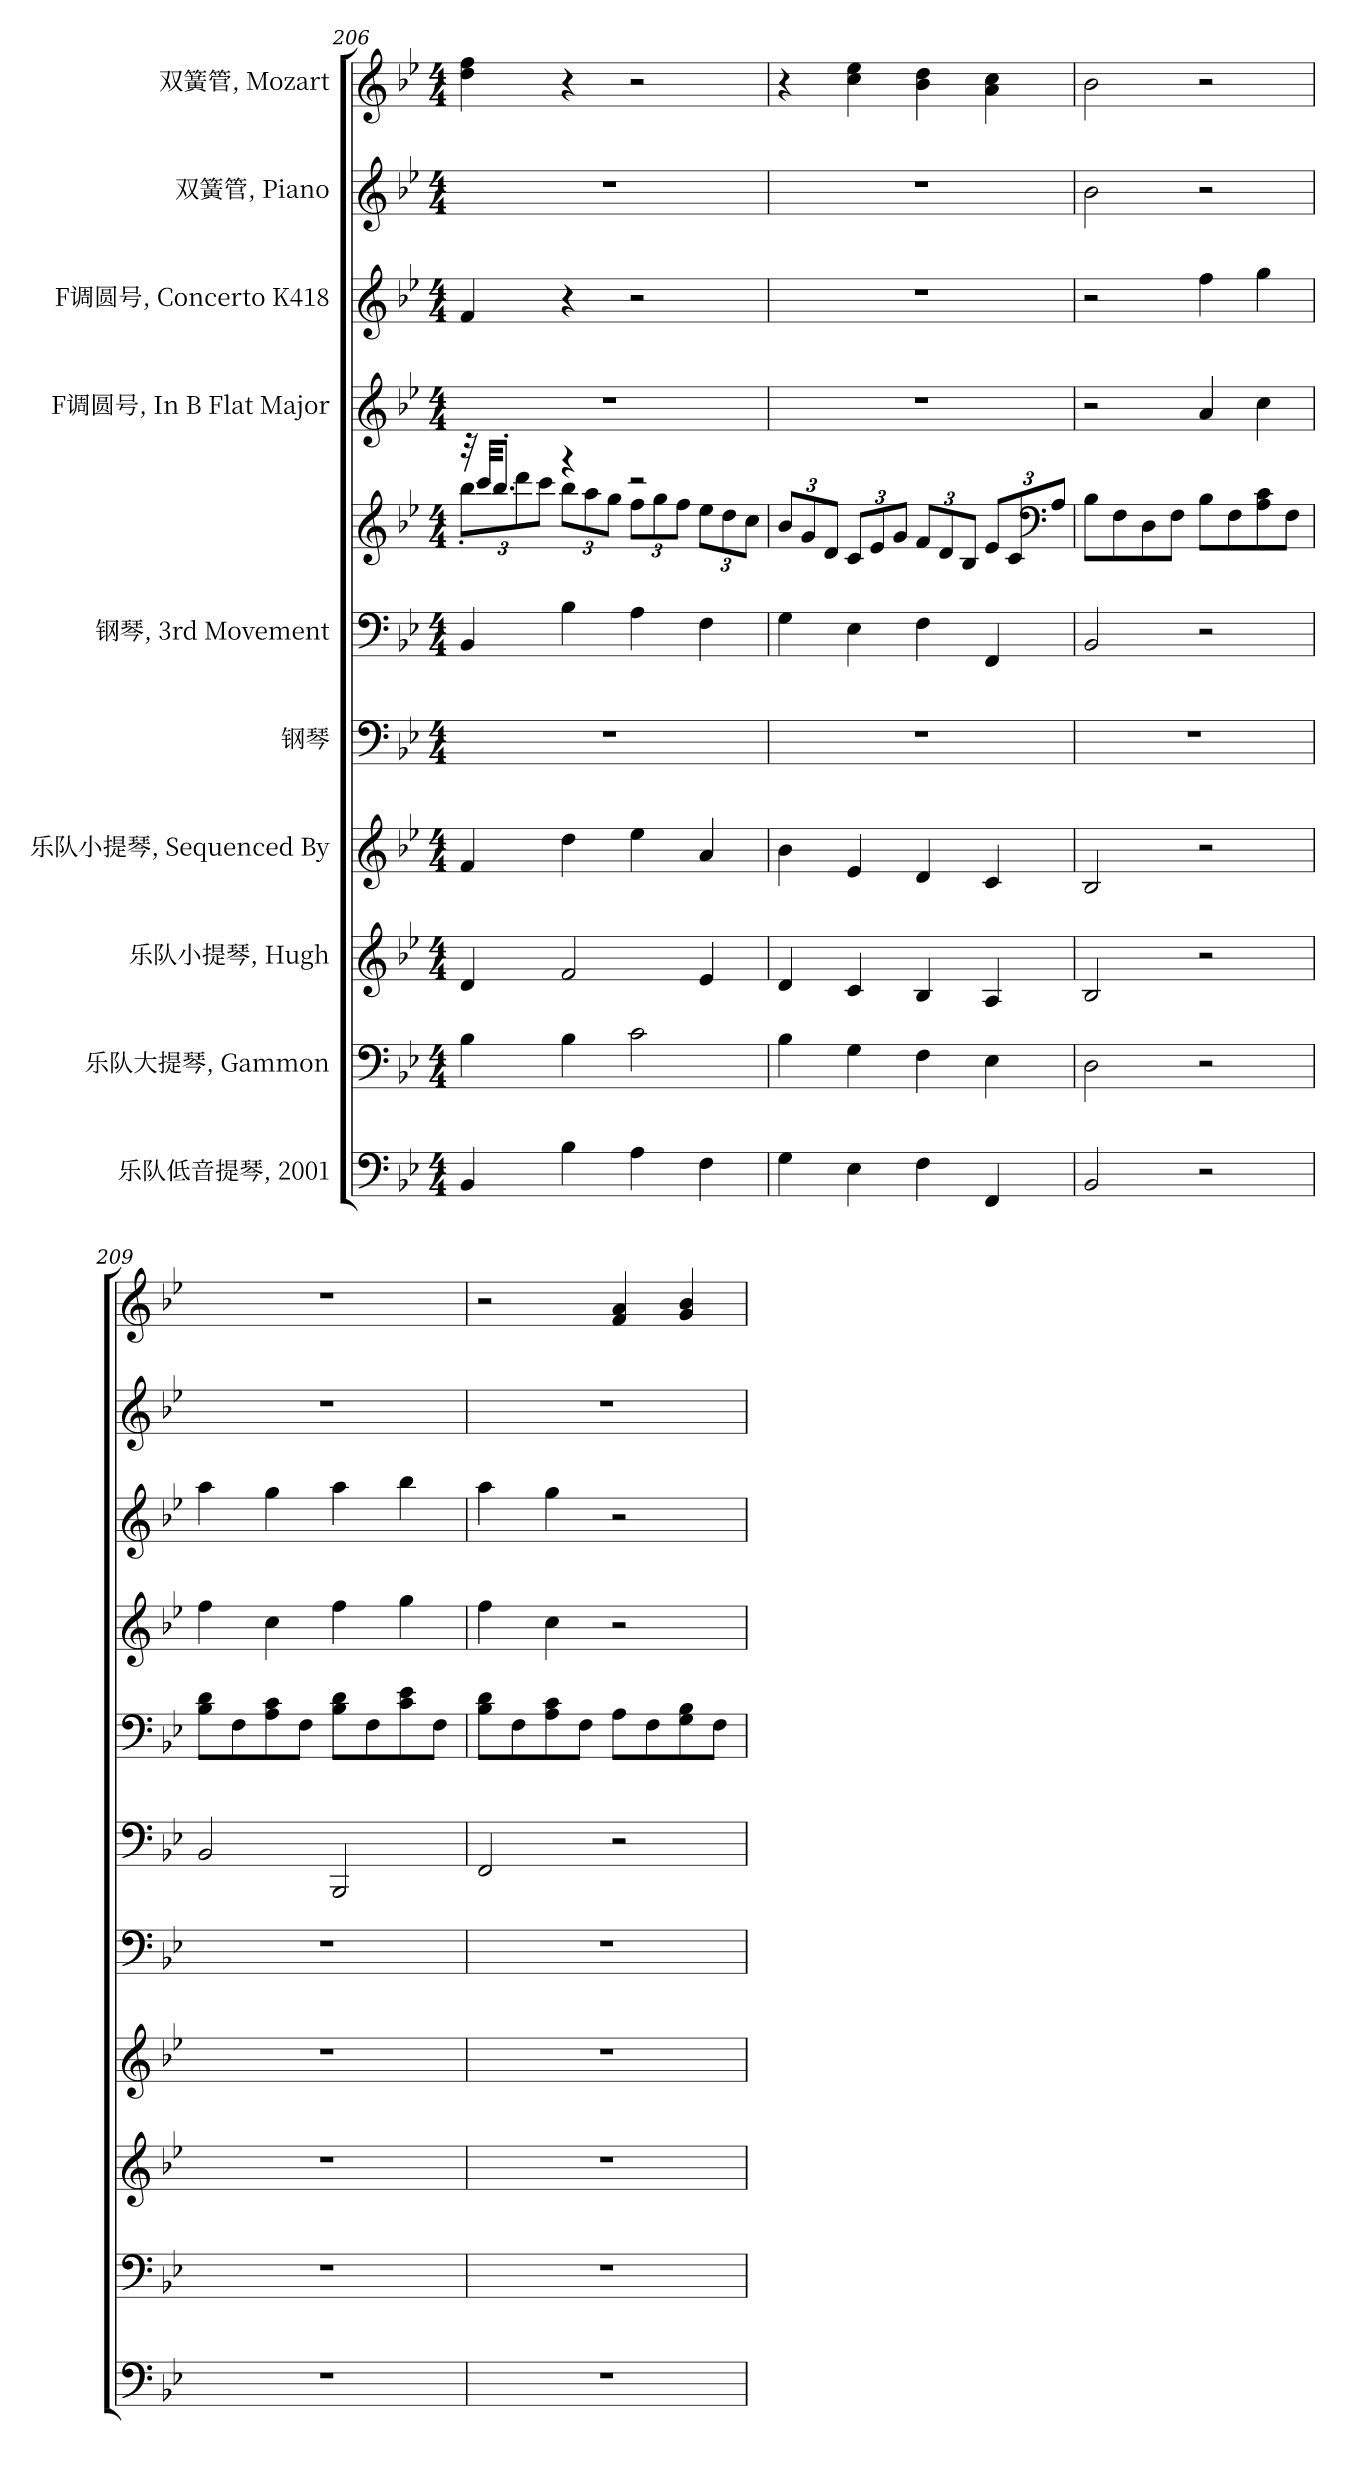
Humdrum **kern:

**kern	**kern	**kern	**kern	**kern	**kern	**kern	**kern	**kern	**kern	**kern
*part10	*part9	*part8	*part7	*part6	*part5	*part5	*part4	*part3	*part2	*part1
*staff11	*staff10	*staff9	*staff8	*staff7	*staff6	*staff5	*staff4	*staff3	*staff2	*staff1
*I"乐队低音提琴, 2001	*I"乐队大提琴, Gammon	*I"乐队小提琴,  Hugh	*I"乐队小提琴, Sequenced By	*I"钢琴	*I"钢琴, 3rd Movement	*	*I"F调圆号, In B Flat Major	*I"F调圆号, Concerto K418	*I"双簧管,  Piano	*I"双簧管,  Mozart
!!LO:PB:g=z
*clefF4	*clefF4	*clefG2	*clefG2	*clefF4	*clefF4	*clefG2	*clefG2	*clefG2	*clefG2	*clefG2
*ITrd7c12	*	*	*	*	*	*	*ITrd4c7	*ITrd4c7	*	*
*k[b-e-]	*k[b-e-]	*k[b-e-]	*k[b-e-]	*k[b-e-]	*k[b-e-]	*k[b-e-]	*k[b-e-a-]	*k[b-e-a-]	*k[b-e-]	*k[b-e-]
*M4/4	*M4/4	*M4/4	*M4/4	*M4/4	*M4/4	*M4/4	*M4/4	*M4/4	*M4/4	*M4/4
=206	=206	=206	=206	=206	=206	=206	=206	=206	=206	=206
*	*	*	*	*	*	*^	*	*	*	*
*	*	*	*	*	*	*	*Xbrackettup	*	*	*	*
4BBB-/	4B-\	4d/	4f/	1r	4BB-/	32r	12bb-'\L	1r	4B-/	1r	4dd\ 4ff\
.	.	.	.	.	.	32ccc/KKL	.	.	.	.	.
.	.	.	.	.	.	8.bb-'/J	.	.	.	.	.
.	.	.	.	.	.	.	12ddd\	.	.	.	.
.	.	.	.	.	.	.	12ccc\J	.	.	.	.
4BB-\	4B-\	2f/	4dd\	.	4B-\	4r	12bb-\L	.	4r	.	4r
.	.	.	.	.	.	.	12aa\	.	.	.	.
.	.	.	.	.	.	.	12gg\J	.	.	.	.
4AA\	2c\	.	4ee-\	.	4A\	2r	12ff\L	.	2r	.	2r
.	.	.	.	.	.	.	12gg\	.	.	.	.
.	.	.	.	.	.	.	12ff\J	.	.	.	.
4FF\	.	4e-/	4a/	.	4F\	.	12ee-\L	.	.	.	.
.	.	.	.	.	.	.	12dd\	.	.	.	.
.	.	.	.	.	.	.	12cc\J	.	.	.	.
*	*	*	*	*	*	*v	*v	*	*	*	*
=207	=207	=207	=207	=207	=207	=207	=207	=207	=207	=207
4GG\	4B-\	4d/	4b-\	1r	4G\	12b-/L	1r	1r	1r	4r
.	.	.	.	.	.	12g/	.	.	.	.
.	.	.	.	.	.	12d/J	.	.	.	.
4EE-\	4G\	4c/	4e-/	.	4E-\	12c/L	.	.	.	4cc\ 4ee-\
.	.	.	.	.	.	12e-/	.	.	.	.
.	.	.	.	.	.	12g/J	.	.	.	.
4FF\	4F\	4B-/	4d/	.	4F\	12f/L	.	.	.	4b-\ 4dd\
.	.	.	.	.	.	12d/	.	.	.	.
.	.	.	.	.	.	12B-/J	.	.	.	.
4FFF/	4E-\	4A/	4c/	.	4FF/	12e-/L	.	.	.	4a\ 4cc\
.	.	.	.	.	.	12c/	.	.	.	.
*	*	*	*	*	*	*clefF4	*	*	*	*
.	.	.	.	.	.	12A/J	.	.	.	.
=208	=208	=208	=208	=208	=208	=208	=208	=208	=208	=208
2BBB-/	2D\	2B-/	2B-/	1r	2BB-/	8B-\L	2r	2r	2b-\	2b-\
.	.	.	.	.	.	8F\	.	.	.	.
.	.	.	.	.	.	8D\	.	.	.	.
.	.	.	.	.	.	8F\J	.	.	.	.
2r	2r	2r	2r	.	2r	8B-\L	4d/	4b-\	2r	2r
.	.	.	.	.	.	8F\	.	.	.	.
.	.	.	.	.	.	8A\ 8c\	4f\	4cc\	.	.
.	.	.	.	.	.	8F\J	.	.	.	.
!!LO:PB:g=z
=209	=209	=209	=209	=209	=209	=209	=209	=209	=209	=209
1r	1r	1r	1r	1r	2BB-/	8B-\ 8d\L	4b-\	4dd\	1r	1r
.	.	.	.	.	.	8F\	.	.	.	.
.	.	.	.	.	.	8A\ 8c\	4f\	4cc\	.	.
.	.	.	.	.	.	8F\J	.	.	.	.
.	.	.	.	.	2BBB-/	8B-\ 8d\L	4b-\	4dd\	.	.
.	.	.	.	.	.	8F\	.	.	.	.
.	.	.	.	.	.	8c\ 8e-\	4cc\	4ee-\	.	.
.	.	.	.	.	.	8F\J	.	.	.	.
=210	=210	=210	=210	=210	=210	=210	=210	=210	=210	=210
1r	1r	1r	1r	1r	2FF/	8B-\ 8d\L	4b-\	4dd\	1r	2r
.	.	.	.	.	.	8F\	.	.	.	.
.	.	.	.	.	.	8A\ 8c\	4f\	4cc\	.	.
.	.	.	.	.	.	8F\J	.	.	.	.
.	.	.	.	.	2r	8A\L	2r	2r	.	4f/ 4a/
.	.	.	.	.	.	8F\	.	.	.	.
.	.	.	.	.	.	8G\ 8B-\	.	.	.	4g/ 4b-/
.	.	.	.	.	.	8F\J	.	.	.	.
=	=	=	=	=	=	=	=	=	=	=
*-	*-	*-	*-	*-	*-	*-	*-	*-	*-	*-
